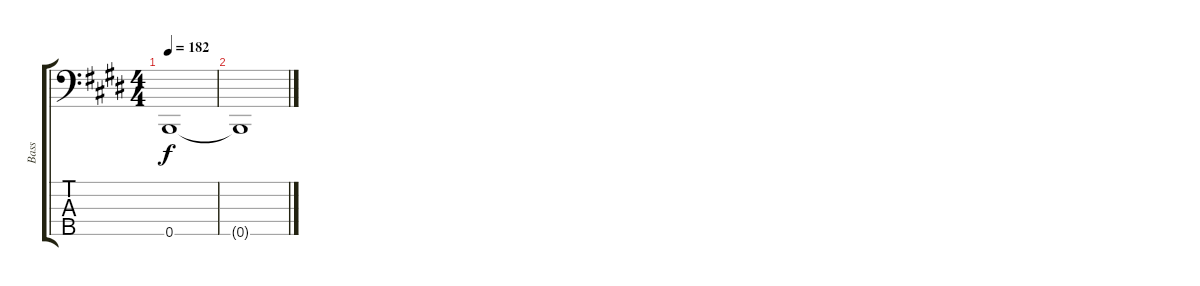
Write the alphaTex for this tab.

\track ("Bass" "Bass") {instrument electricbasspick}
\staff {score tabs}
\tuning (G2 D2 A1 E1 B0) {hide}
\ts (4 4)
\tempo 182
\clef f4
\ks c#minor
0.5{t}.1{dy f} |
0.5{t}.1
